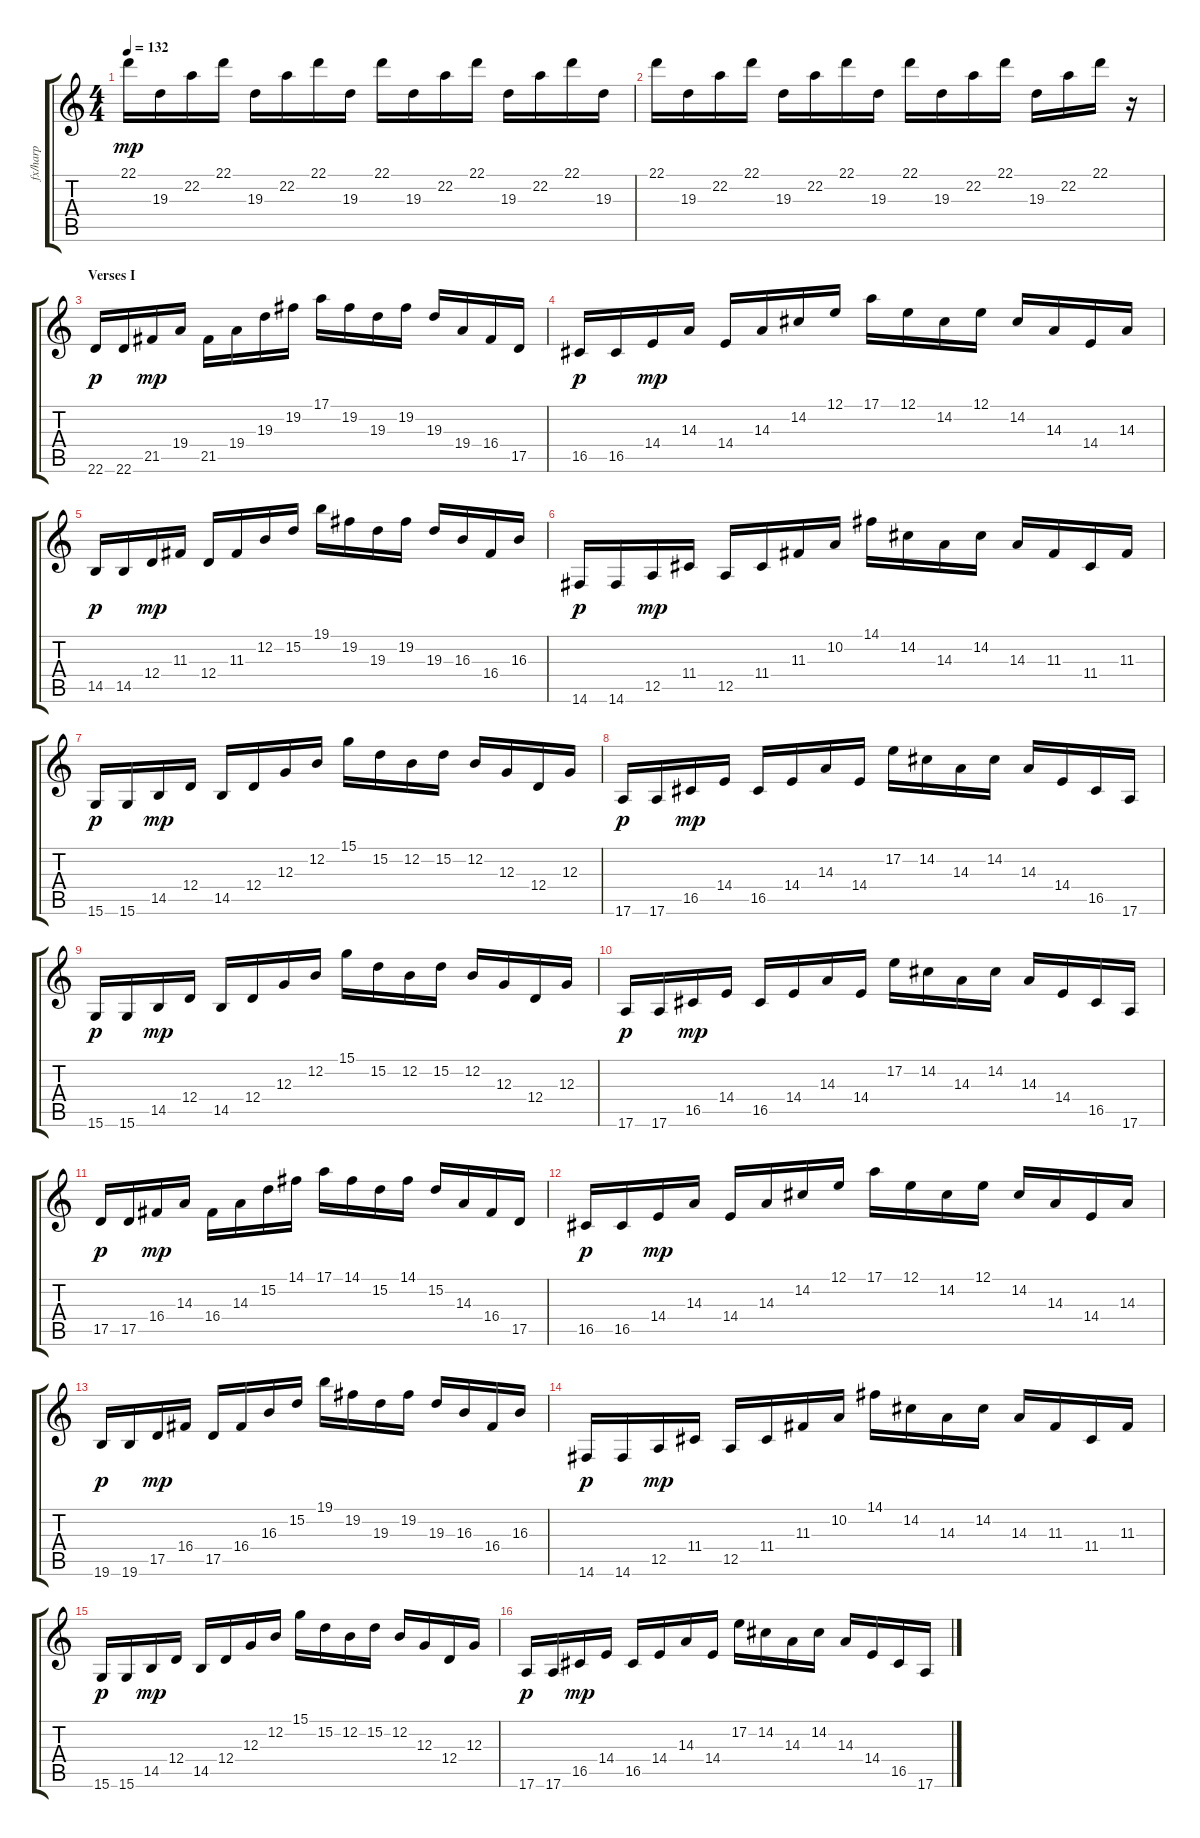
\track ("fx/harp" "fx/harp") {instrument marimba}
\staff {score tabs}
\tuning (E4 B3 G3 D3 A2 E2) {hide}
\ts (4 4)
\tempo 132
\clef g2
\ks c
22.1.16{dy mp} 19.3.16 22.2.16 22.1.16 19.3.16 22.2.16 22.1.16 19.3.16 22.1.16 19.3.16 22.2.16 22.1.16 19.3.16 22.2.16 22.1.16 19.3.16 |
22.1.16 19.3.16 22.2.16 22.1.16 19.3.16 22.2.16 22.1.16 19.3.16 22.1.16 19.3.16 22.2.16 22.1.16 19.3.16 22.2.16 22.1.16 r.16 |
\section ("" "Verses I")
22.6.16{dy p instrument orchestralharp} 22.6.16 21.5.16{dy mp} 19.4.16 21.5.16 19.4.16 19.3.16 19.2.16 17.1.16 19.2.16 19.3.16 19.2.16 19.3.16 19.4.16 16.4.16 17.5.16 |
16.5.16{dy p} 16.5.16 14.4.16{dy mp} 14.3.16 14.4.16 14.3.16 14.2.16 12.1.16 17.1.16 12.1.16 14.2.16 12.1.16 14.2.16 14.3.16 14.4.16 14.3.16 |
14.5.16{dy p} 14.5.16 12.4.16{dy mp} 11.3.16 12.4.16 11.3.16 12.2.16 15.2.16 19.1.16 19.2.16 19.3.16 19.2.16 19.3.16 16.3.16 16.4.16 16.3.16 |
14.6.16{dy p} 14.6.16 12.5.16{dy mp} 11.4.16 12.5.16 11.4.16 11.3.16 10.2.16 14.1.16 14.2.16 14.3.16 14.2.16 14.3.16 11.3.16 11.4.16 11.3.16 |
15.6.16{dy p} 15.6.16 14.5.16{dy mp} 12.4.16 14.5.16 12.4.16 12.3.16 12.2.16 15.1.16 15.2.16 12.2.16 15.2.16 12.2.16 12.3.16 12.4.16 12.3.16 |
17.6.16{dy p} 17.6.16 16.5.16{dy mp} 14.4.16 16.5.16 14.4.16 14.3.16 14.4.16 17.2.16 14.2.16 14.3.16 14.2.16 14.3.16 14.4.16 16.5.16 17.6.16 |
15.6.16{dy p} 15.6.16 14.5.16{dy mp} 12.4.16 14.5.16 12.4.16 12.3.16 12.2.16 15.1.16 15.2.16 12.2.16 15.2.16 12.2.16 12.3.16 12.4.16 12.3.16 |
17.6.16{dy p} 17.6.16 16.5.16{dy mp} 14.4.16 16.5.16 14.4.16 14.3.16 14.4.16 17.2.16 14.2.16 14.3.16 14.2.16 14.3.16 14.4.16 16.5.16 17.6.16 |
17.5.16{dy p} 17.5.16 16.4.16{dy mp} 14.3.16 16.4.16 14.3.16 15.2.16 14.1.16 17.1.16 14.1.16 15.2.16 14.1.16 15.2.16 14.3.16 16.4.16 17.5.16 |
16.5.16{dy p} 16.5.16 14.4.16{dy mp} 14.3.16 14.4.16 14.3.16 14.2.16 12.1.16 17.1.16 12.1.16 14.2.16 12.1.16 14.2.16 14.3.16 14.4.16 14.3.16 |
19.6.16{dy p} 19.6.16 17.5.16{dy mp} 16.4.16 17.5.16 16.4.16 16.3.16 15.2.16 19.1.16 19.2.16 19.3.16 19.2.16 19.3.16 16.3.16 16.4.16 16.3.16 |
14.6.16{dy p} 14.6.16 12.5.16{dy mp} 11.4.16 12.5.16 11.4.16 11.3.16 10.2.16 14.1.16 14.2.16 14.3.16 14.2.16 14.3.16 11.3.16 11.4.16 11.3.16 |
15.6.16{dy p} 15.6.16 14.5.16{dy mp} 12.4.16 14.5.16 12.4.16 12.3.16 12.2.16 15.1.16 15.2.16 12.2.16 15.2.16 12.2.16 12.3.16 12.4.16 12.3.16 |
17.6.16{dy p} 17.6.16 16.5.16{dy mp} 14.4.16 16.5.16 14.4.16 14.3.16 14.4.16 17.2.16 14.2.16 14.3.16 14.2.16 14.3.16 14.4.16 16.5.16 17.6.16
